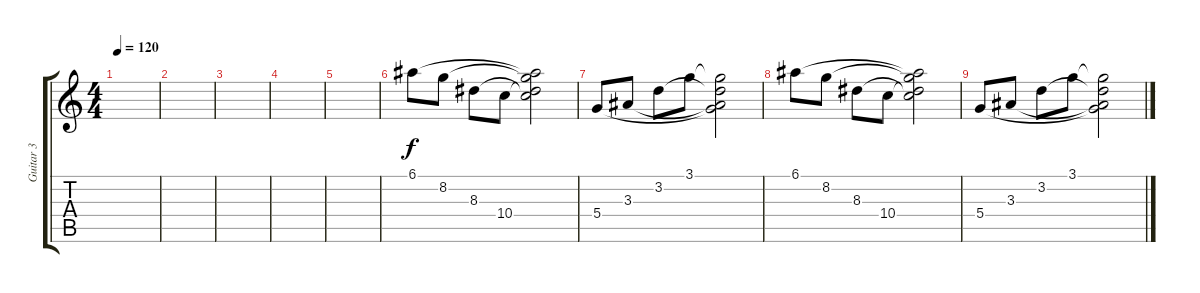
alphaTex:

\track ("Guitar 3" "Guitar 3") {instrument acousticguitarnylon}
\staff {score tabs}
\tuning (E4 B3 G3 D3 A2 E2) {hide}
\ts (4 4)
\tempo 120
\clef g2
\ks c
|
|
|
|
|
6.1.8 8.2.8 8.3.8 10.4.8 (6.1{t} 8.2{t} 8.3{t} 10.4{t}).2 |
5.4.8 3.3.8 3.2.8 3.1.8 (3.1{t} 3.2{t} 3.3{t} 5.4{t}).2 |
6.1.8 8.2.8 8.3.8 10.4.8 (6.1{t} 8.2{t} 8.3{t} 10.4{t}).2 |
5.4.8 3.3.8 3.2.8 3.1.8 (3.1{t} 3.2{t} 3.3{t} 5.4{t}).2
